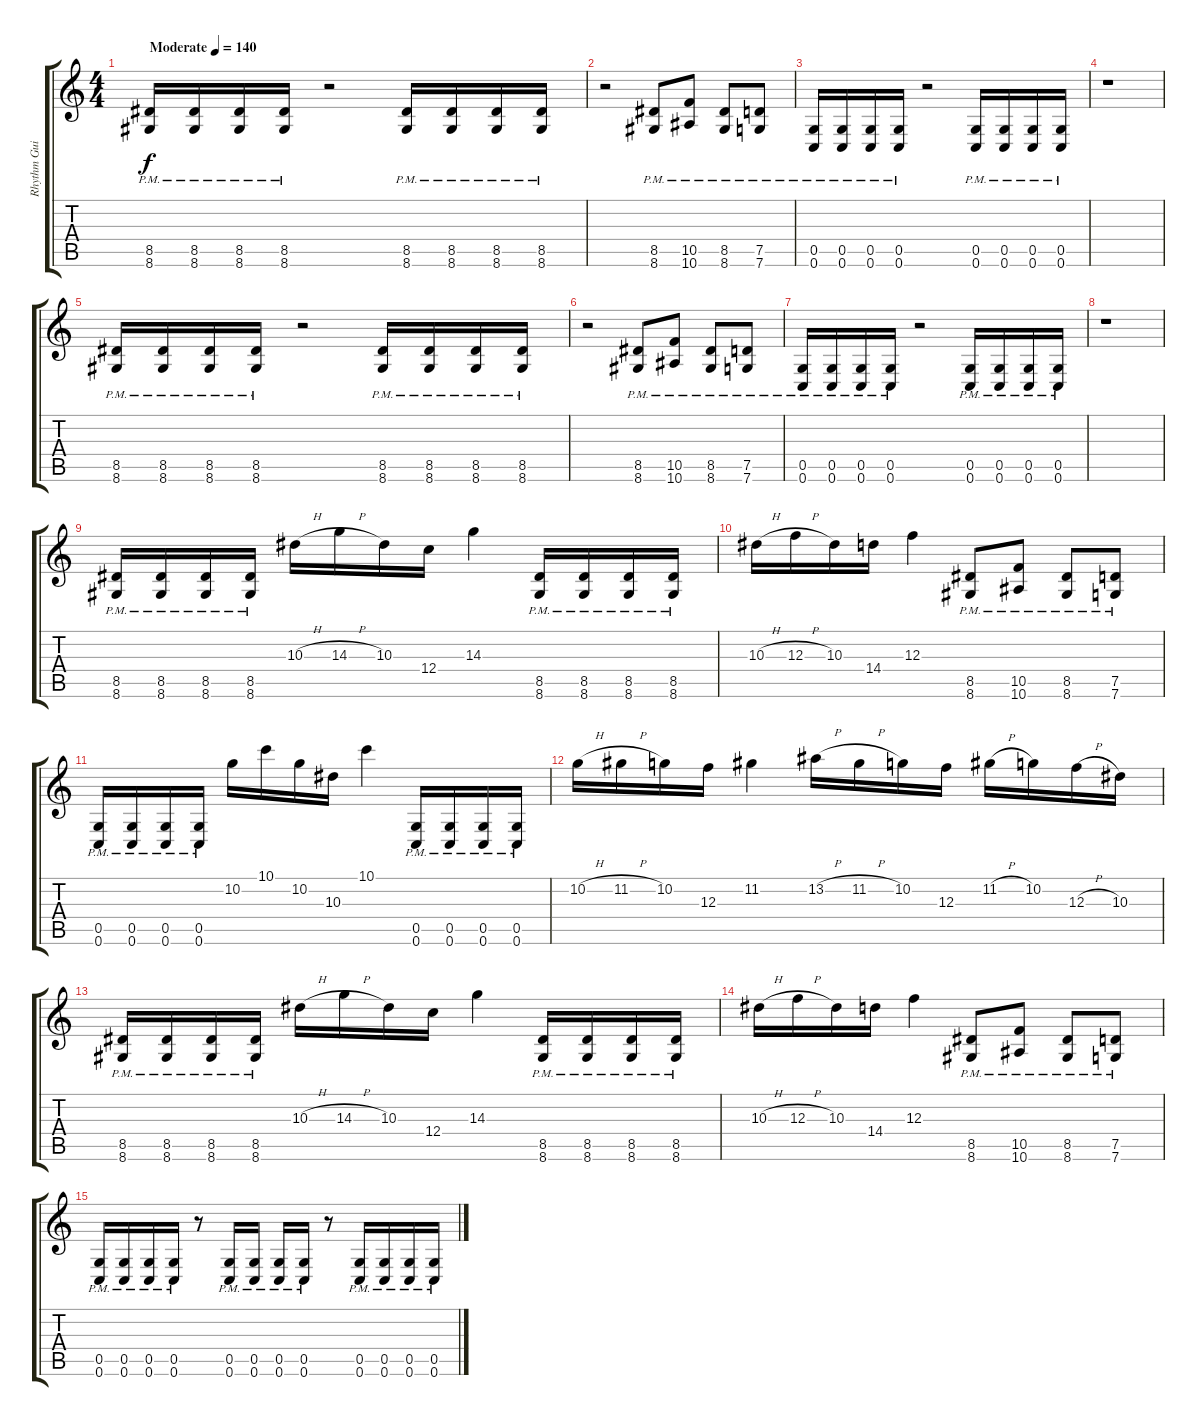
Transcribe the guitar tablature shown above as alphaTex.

\track ("Rhythm Guitar" "Rhythm Gui") {instrument distortionguitar}
\staff {score tabs}
\tuning (D4 A3 F3 C3 G2 C2) {hide}
\ts (4 4)
\tempo (140 "Moderate")
\clef g2
\ks c
(8.5{pm} 8.6{pm}).16{dy f instrument distortionguitar} (8.5{pm} 8.6{pm}).16 (8.5{pm} 8.6{pm}).16 (8.5{pm} 8.6{pm}).16 r.2 (8.5{pm} 8.6{pm}).16 (8.5{pm} 8.6{pm}).16 (8.5{pm} 8.6{pm}).16 (8.5{pm} 8.6{pm}).16 |
r.2 (8.5{pm} 8.6{pm}).8 (10.5{pm} 10.6{pm}).8 (8.5{pm} 8.6{pm}).8 (7.5{pm} 7.6{pm}).8 |
(0.5{pm} 0.6{pm}).16 (0.5{pm} 0.6{pm}).16 (0.5{pm} 0.6{pm}).16 (0.5{pm} 0.6{pm}).16 r.2 (0.5{pm} 0.6{pm}).16 (0.5{pm} 0.6{pm}).16 (0.5{pm} 0.6{pm}).16 (0.5{pm} 0.6{pm}).16 |
r.1 |
(8.5{pm} 8.6{pm}).16 (8.5{pm} 8.6{pm}).16 (8.5{pm} 8.6{pm}).16 (8.5{pm} 8.6{pm}).16 r.2 (8.5{pm} 8.6{pm}).16 (8.5{pm} 8.6{pm}).16 (8.5{pm} 8.6{pm}).16 (8.5{pm} 8.6{pm}).16 |
r.2 (8.5{pm} 8.6{pm}).8 (10.5{pm} 10.6{pm}).8 (8.5{pm} 8.6{pm}).8 (7.5{pm} 7.6{pm}).8 |
(0.5{pm} 0.6{pm}).16 (0.5{pm} 0.6{pm}).16 (0.5{pm} 0.6{pm}).16 (0.5{pm} 0.6{pm}).16 r.2 (0.5{pm} 0.6{pm}).16 (0.5{pm} 0.6{pm}).16 (0.5{pm} 0.6{pm}).16 (0.5{pm} 0.6{pm}).16 |
r.1 |
(8.5{pm} 8.6{pm}).16 (8.5{pm} 8.6{pm}).16 (8.5{pm} 8.6{pm}).16 (8.5{pm} 8.6{pm}).16 10.3{h}.16 14.3{h}.16 10.3.16 12.4.16 14.3.4 (8.5{pm} 8.6{pm}).16 (8.5{pm} 8.6{pm}).16 (8.5{pm} 8.6{pm}).16 (8.5{pm} 8.6{pm}).16 |
10.3{h}.16 12.3{h}.16 10.3.16 14.4.16 12.3.4 (8.5{pm} 8.6{pm}).8 (10.5{pm} 10.6{pm}).8 (8.5{pm} 8.6{pm}).8 (7.5{pm} 7.6{pm}).8 |
(0.5{pm} 0.6{pm}).16 (0.5{pm} 0.6{pm}).16 (0.5{pm} 0.6{pm}).16 (0.5{pm} 0.6{pm}).16 10.2.16 10.1.16 10.2.16 10.3.16 10.1.4 (0.5{pm} 0.6{pm}).16 (0.5{pm} 0.6{pm}).16 (0.5{pm} 0.6{pm}).16 (0.5{pm} 0.6{pm}).16 |
10.2{h}.16 11.2{h}.16 10.2.16 12.3.16 11.2.4 13.2{h}.16 11.2{h}.16 10.2.16 12.3.16 11.2{h}.16 10.2.16 12.3{h}.16 10.3.16 |
(8.5{pm} 8.6{pm}).16 (8.5{pm} 8.6{pm}).16 (8.5{pm} 8.6{pm}).16 (8.5{pm} 8.6{pm}).16 10.3{h}.16 14.3{h}.16 10.3.16 12.4.16 14.3.4 (8.5{pm} 8.6{pm}).16 (8.5{pm} 8.6{pm}).16 (8.5{pm} 8.6{pm}).16 (8.5{pm} 8.6{pm}).16 |
10.3{h}.16 12.3{h}.16 10.3.16 14.4.16 12.3.4 (8.5{pm} 8.6{pm}).8 (10.5{pm} 10.6{pm}).8 (8.5{pm} 8.6{pm}).8 (7.5{pm} 7.6{pm}).8 |
(0.5{pm} 0.6{pm}).16 (0.5{pm} 0.6{pm}).16 (0.5{pm} 0.6{pm}).16 (0.5{pm} 0.6{pm}).16 r.8 (0.5{pm} 0.6{pm}).16 (0.5{pm} 0.6{pm}).16 (0.5{pm} 0.6{pm}).16 (0.5{pm} 0.6{pm}).16 r.8 (0.5{pm} 0.6{pm}).16 (0.5{pm} 0.6{pm}).16 (0.5{pm} 0.6{pm}).16 (0.5{pm} 0.6{pm}).16
